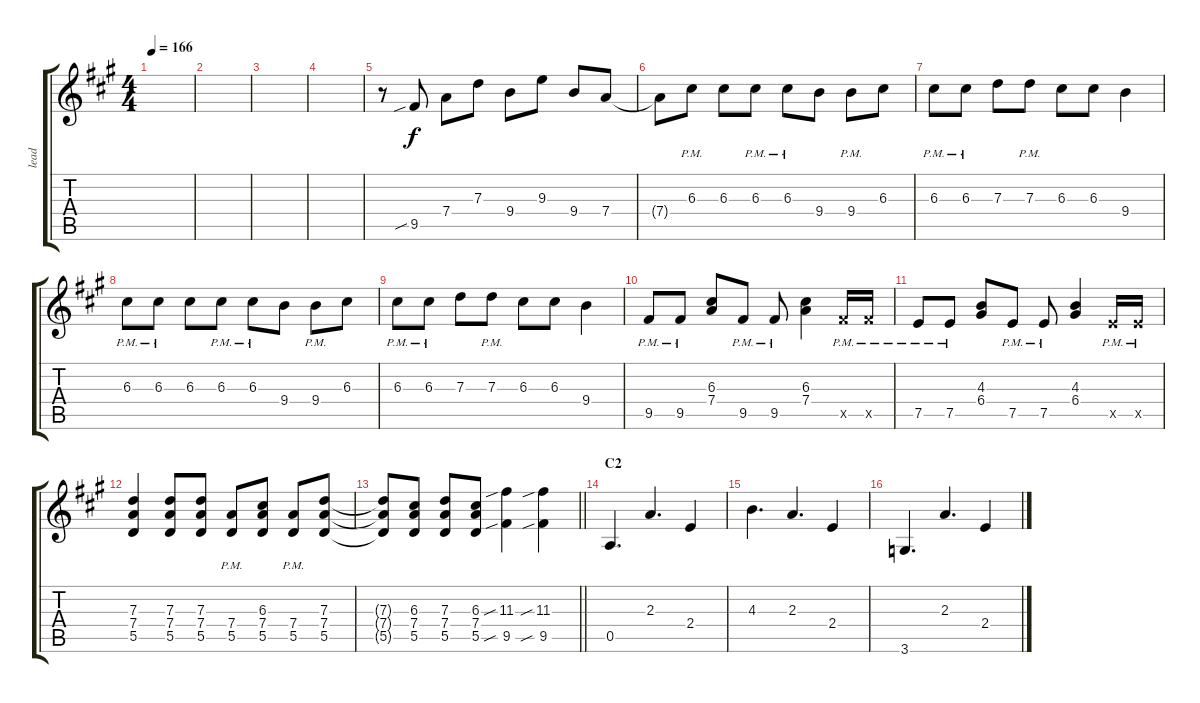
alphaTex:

\track ("lead" "lead") {instrument overdrivenguitar}
\staff {score tabs}
\tuning (E4 B3 G3 D3 A2 E2) {hide}
\ts (4 4)
\tempo 166
\clef g2
\ks a
|
|
|
|
r.8 9.5{sib}.8 7.4.8 7.3.8 9.4.8 9.3.8 9.4.8 7.4.8 |
7.4{t}.8 6.3{pm}.8 6.3.8 6.3{pm}.8 6.3{pm}.8 9.4.8 9.4{pm}.8 6.3.8 |
6.3{pm}.8 6.3{pm}.8 7.3.8 7.3{pm}.8 6.3.8 6.3.8 9.4.4 |
6.3{pm}.8 6.3{pm}.8 6.3.8 6.3{pm}.8 6.3{pm}.8 9.4.8 9.4{pm}.8 6.3.8 |
6.3{pm}.8 6.3{pm}.8 7.3.8 7.3{pm}.8 6.3.8 6.3.8 9.4.4 |
9.5{pm}.8 9.5{pm}.8 (6.3 7.4).8 9.5{pm}.8 9.5{pm}.8 (6.3 7.4).4 9.5{pm x}.16 9.5{pm x}.16 |
7.5{pm}.8 7.5{pm}.8 (4.3 6.4).8 7.5{pm}.8 7.5{pm}.8 (4.3 6.4).4 7.5{pm x}.16 7.5{pm x}.16 |
(7.3 7.4 5.5).4 (7.3 7.4 5.5).8 (7.3 7.4 5.5).8 (7.4{pm} 5.5{pm}).8 (6.3 7.4 5.5).8 (7.4{pm} 5.5{pm}).8 (7.3 7.4 5.5).8 |
\barLineRight lightlight
(7.3{t} 7.4{t} 5.5{t}).8 (6.3 7.4 5.5).8 (7.3 7.4 5.5).8 (6.3 7.4 5.5).8 (11.3{sib} 9.5{sib}).4 (11.3{sib} 9.5{sib}).4 |
\section ("" "C2")
0.5.4{d} 2.3.4{d} 2.4.4 |
4.3.4{d} 2.3.4{d} 2.4.4 |
3.6.4{d} 2.3.4{d} 2.4.4
